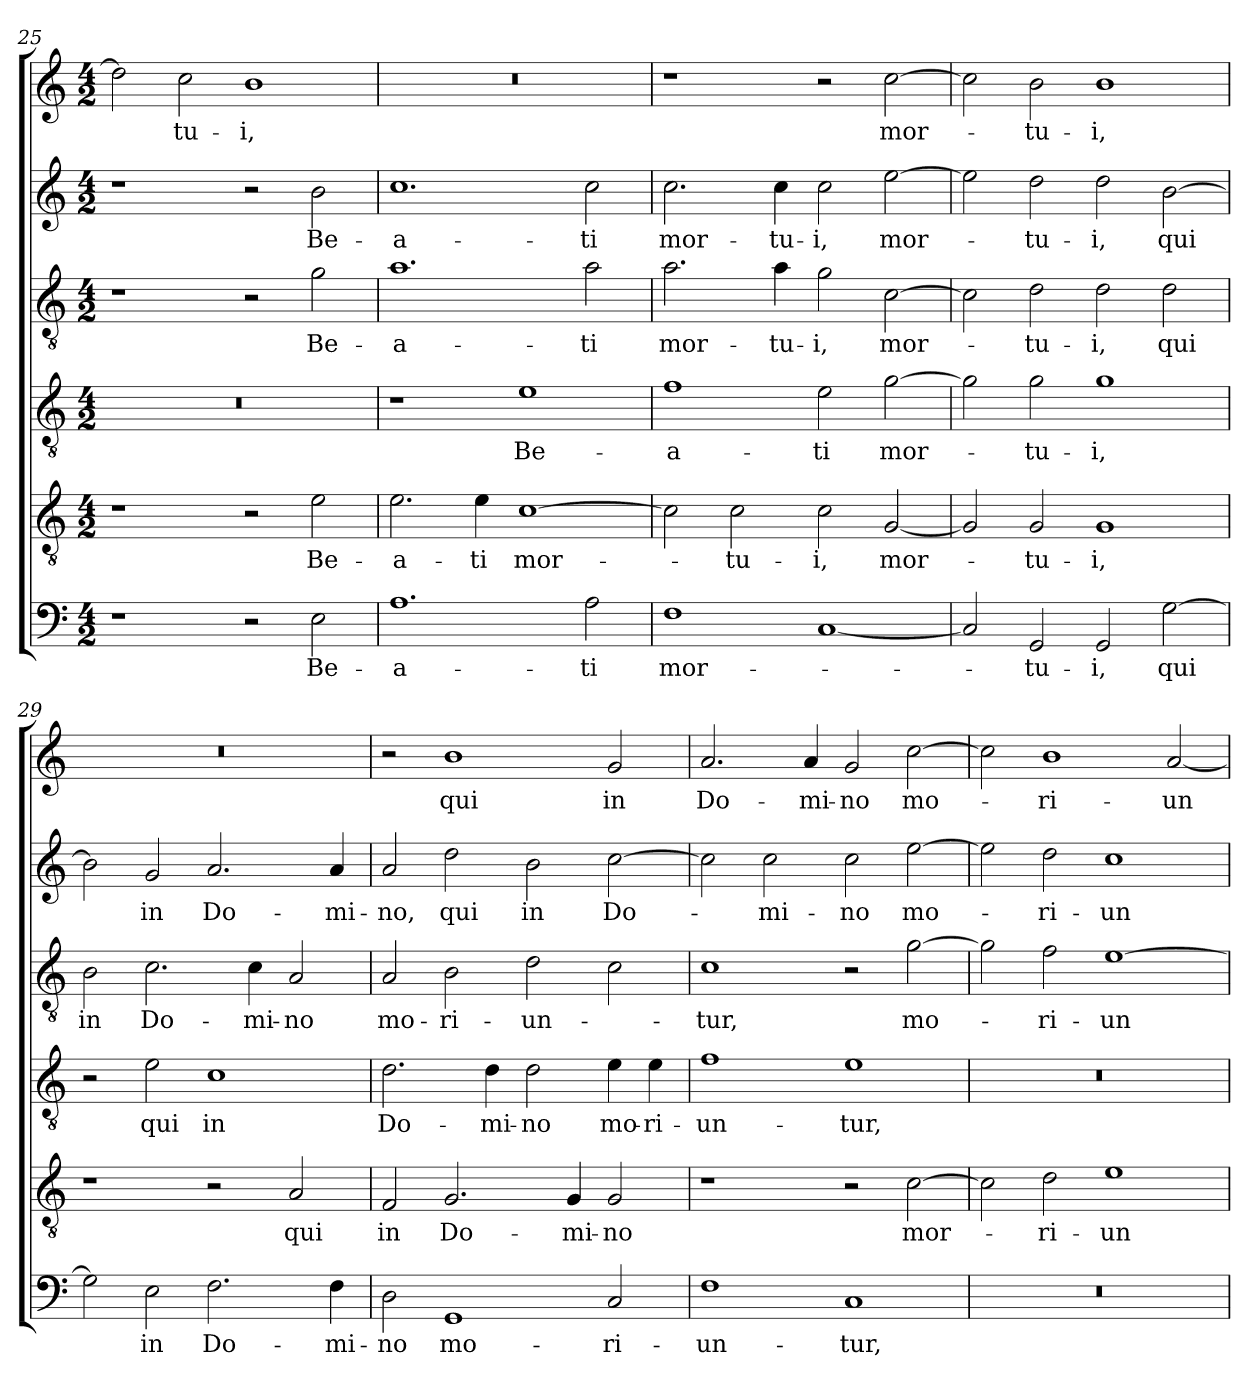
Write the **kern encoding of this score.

**kern	**text	**kern	**text	**kern	**text	**kern	**text	**kern	**text	**kern	**text
*part6	*part6	*part5	*part5	*part4	*part4	*part3	*part3	*part2	*part2	*part1	*part1
*staff6	*staff6	*staff5	*staff5	*staff4	*staff4	*staff3	*staff3	*staff2	*staff2	*staff1	*staff1
*clefF4	*	*clefGv2	*	*clefGv2	*	*clefGv2	*	*clefG2	*	*clefG2	*
*k[]	*	*k[]	*	*k[]	*	*k[]	*	*k[]	*	*k[]	*
*C:	*	*C:	*	*C:	*	*C:	*	*C:	*	*C:	*
*M4/2	*	*M4/2	*	*M4/2	*	*M4/2	*	*M4/2	*	*M4/2	*
=25	=25	=25	=25	=25	=25	=25	=25	=25	=25	=25	=25
1r	.	1r	.	0r	.	1r	.	1r	.	2dd\]	.
!	!	!	!	!	!	!	!	!	!	!	!LO:LY:b
.	.	.	.	.	.	.	.	.	.	2cc\	-tu-
!	!	!	!	!	!	!	!	!	!	!	!LO:LY:b
2r	.	2r	.	.	.	2r	.	2r	.	1b	-i,
!	!LO:LY:b	!	!LO:LY:b	!	!	!	!LO:LY:b	!	!LO:LY:b	!	!
2E\	Be-	2e\	Be-	.	.	2g\	Be-	2b\	Be-	.	.
=26	=26	=26	=26	=26	=26	=26	=26	=26	=26	=26	=26
!	!LO:LY:b	!	!LO:LY:b	!	!	!	!LO:LY:b	!	!LO:LY:b	!	!
1.A	-a-	2.e\	-a-	1r	.	1.a	-a-	1.cc	-a-	0r	.
!	!	!	!LO:LY:b	!	!	!	!	!	!	!	!
.	.	4e\	-ti	.	.	.	.	.	.	.	.
!	!	!	!LO:LY:b	!	!LO:LY:b	!	!	!	!	!	!
.	.	[1c	mor-	1e	Be-	.	.	.	.	.	.
!	!LO:LY:b	!	!	!	!	!	!LO:LY:b	!	!LO:LY:b	!	!
2A\	-ti	.	.	.	.	2a\	-ti	2cc\	-ti	.	.
=27	=27	=27	=27	=27	=27	=27	=27	=27	=27	=27	=27
!	!LO:LY:b	!	!	!	!LO:LY:b	!	!LO:LY:b	!	!LO:LY:b	!	!
1F	mor-	2c\]	.	1f	-a-	2.a\	mor-	2.cc\	mor-	1r	.
!	!	!	!LO:LY:b	!	!	!	!	!	!	!	!
.	.	2c\	-tu-	.	.	.	.	.	.	.	.
!	!	!	!	!	!	!	!LO:LY:b	!	!LO:LY:b	!	!
.	.	.	.	.	.	4a\	-tu-	4cc\	-tu-	.	.
!	!	!	!LO:LY:b	!	!LO:LY:b	!	!LO:LY:b	!	!LO:LY:b	!	!
[1C	.	2c\	-i,	2e\	-ti	2g\	-i,	2cc\	-i,	2r	.
!	!	!	!LO:LY:b	!	!LO:LY:b	!	!LO:LY:b	!	!LO:LY:b	!	!LO:LY:b
.	.	[2G/	mor-	[2g\	mor-	[2c\	mor-	[2ee\	mor-	[2cc\	mor-
=28	=28	=28	=28	=28	=28	=28	=28	=28	=28	=28	=28
2C/]	.	2G/]	.	2g\]	.	2c\]	.	2ee\]	.	2cc\]	.
!	!LO:LY:b	!	!LO:LY:b	!	!LO:LY:b	!	!LO:LY:b	!	!LO:LY:b	!	!LO:LY:b
2GG/	-tu-	2G/	-tu-	2g\	-tu-	2d\	-tu-	2dd\	-tu-	2b\	-tu-
!	!LO:LY:b	!	!LO:LY:b	!	!LO:LY:b	!	!LO:LY:b	!	!LO:LY:b	!	!LO:LY:b
2GG/	-i,	1G	-i,	1g	-i,	2d\	-i,	2dd\	-i,	1b	-i,
!	!LO:LY:b	!	!	!	!	!	!LO:LY:b	!	!LO:LY:b	!	!
[2G\	qui	.	.	.	.	2d\	qui	[2b\	qui	.	.
=29	=29	=29	=29	=29	=29	=29	=29	=29	=29	=29	=29
!	!	!	!	!	!	!	!LO:LY:b	!	!	!	!
2G\]	.	1r	.	2r	.	2B\	in	2b\]	.	0r	.
!	!LO:LY:b	!	!	!	!LO:LY:b	!	!LO:LY:b	!	!LO:LY:b	!	!
2E\	in	.	.	2e\	qui	2.c\	Do-	2g/	in	.	.
!	!LO:LY:b	!	!	!	!LO:LY:b	!	!	!	!LO:LY:b	!	!
2.F\	Do-	2r	.	1c	in	.	.	2.a/	Do-	.	.
!	!	!	!	!	!	!	!LO:LY:b	!	!	!	!
.	.	.	.	.	.	4c\	-mi-	.	.	.	.
!	!	!	!LO:LY:b	!	!	!	!LO:LY:b	!	!	!	!
.	.	2A/	qui	.	.	2A/	-no	.	.	.	.
!	!LO:LY:b	!	!	!	!	!	!	!	!LO:LY:b	!	!
4F\	-mi-	.	.	.	.	.	.	4a/	-mi-	.	.
!!LO:LB:g=z
=30	=30	=30	=30	=30	=30	=30	=30	=30	=30	=30	=30
!	!LO:LY:b	!	!LO:LY:b	!	!LO:LY:b	!	!LO:LY:b	!	!LO:LY:b	!	!
2D\	-no	2F/	in	2.d\	Do-	2A/	mo-	2a/	-no,	2r	.
!	!LO:LY:b	!	!LO:LY:b	!	!	!	!LO:LY:b	!	!LO:LY:b	!	!LO:LY:b
1GG	mo-	2.G/	Do-	.	.	2B\	-ri-	2dd\	qui	1b	qui
!	!	!	!	!	!LO:LY:b	!	!	!	!	!	!
.	.	.	.	4d\	-mi-	.	.	.	.	.	.
!	!	!	!	!	!LO:LY:b	!	!LO:LY:b	!	!LO:LY:b	!	!
.	.	.	.	2d\	-no	2d\	-un-	2b\	in	.	.
!	!	!	!LO:LY:b	!	!	!	!	!	!	!	!
.	.	4G/	-mi-	.	.	.	.	.	.	.	.
!	!LO:LY:b	!	!LO:LY:b	!	!LO:LY:b	!	!	!	!LO:LY:b	!	!LO:LY:b
2C/	-ri-	2G/	-no	4e\	mo-	2c\	.	[2cc\	Do-	2g/	in
!	!	!	!	!	!LO:LY:b	!	!	!	!	!	!
.	.	.	.	4e\	-ri-	.	.	.	.	.	.
=31	=31	=31	=31	=31	=31	=31	=31	=31	=31	=31	=31
!	!LO:LY:b	!	!	!	!LO:LY:b	!	!LO:LY:b	!	!	!	!LO:LY:b
1F	-un-	1r	.	1f	-un-	1c	-tur,	2cc\]	.	2.a/	Do-
!	!	!	!	!	!	!	!	!	!LO:LY:b	!	!
.	.	.	.	.	.	.	.	2cc\	-mi-	.	.
!	!	!	!	!	!	!	!	!	!	!	!LO:LY:b
.	.	.	.	.	.	.	.	.	.	4a/	-mi-
!	!LO:LY:b	!	!	!	!LO:LY:b	!	!	!	!LO:LY:b	!	!LO:LY:b
1C	-tur,	2r	.	1e	-tur,	2r	.	2cc\	-no	2g/	-no
!	!	!	!LO:LY:b	!	!	!	!LO:LY:b	!	!LO:LY:b	!	!LO:LY:b
.	.	[2c\	mor-	.	.	[2g\	mo-	[2ee\	mo-	[2cc\	mo-
=32	=32	=32	=32	=32	=32	=32	=32	=32	=32	=32	=32
0r	.	2c\]	.	0r	.	2g\]	.	2ee\]	.	2cc\]	.
!	!	!	!LO:LY:b	!	!	!	!LO:LY:b	!	!LO:LY:b	!	!LO:LY:b
.	.	2d\	-ri-	.	.	2f\	-ri-	2dd\	-ri-	1b	-ri-
!	!	!	!LO:LY:b	!	!	!	!LO:LY:b	!	!LO:LY:b	!	!
.	.	1e	-un-	.	.	[1e	-un-	1cc	-un-	.	.
!	!	!	!	!	!	!	!	!	!	!	!LO:LY:b
.	.	.	.	.	.	.	.	.	.	[2a/	-un-
=	=	=	=	=	=	=	=	=	=	=	=
*-	*-	*-	*-	*-	*-	*-	*-	*-	*-	*-	*-
